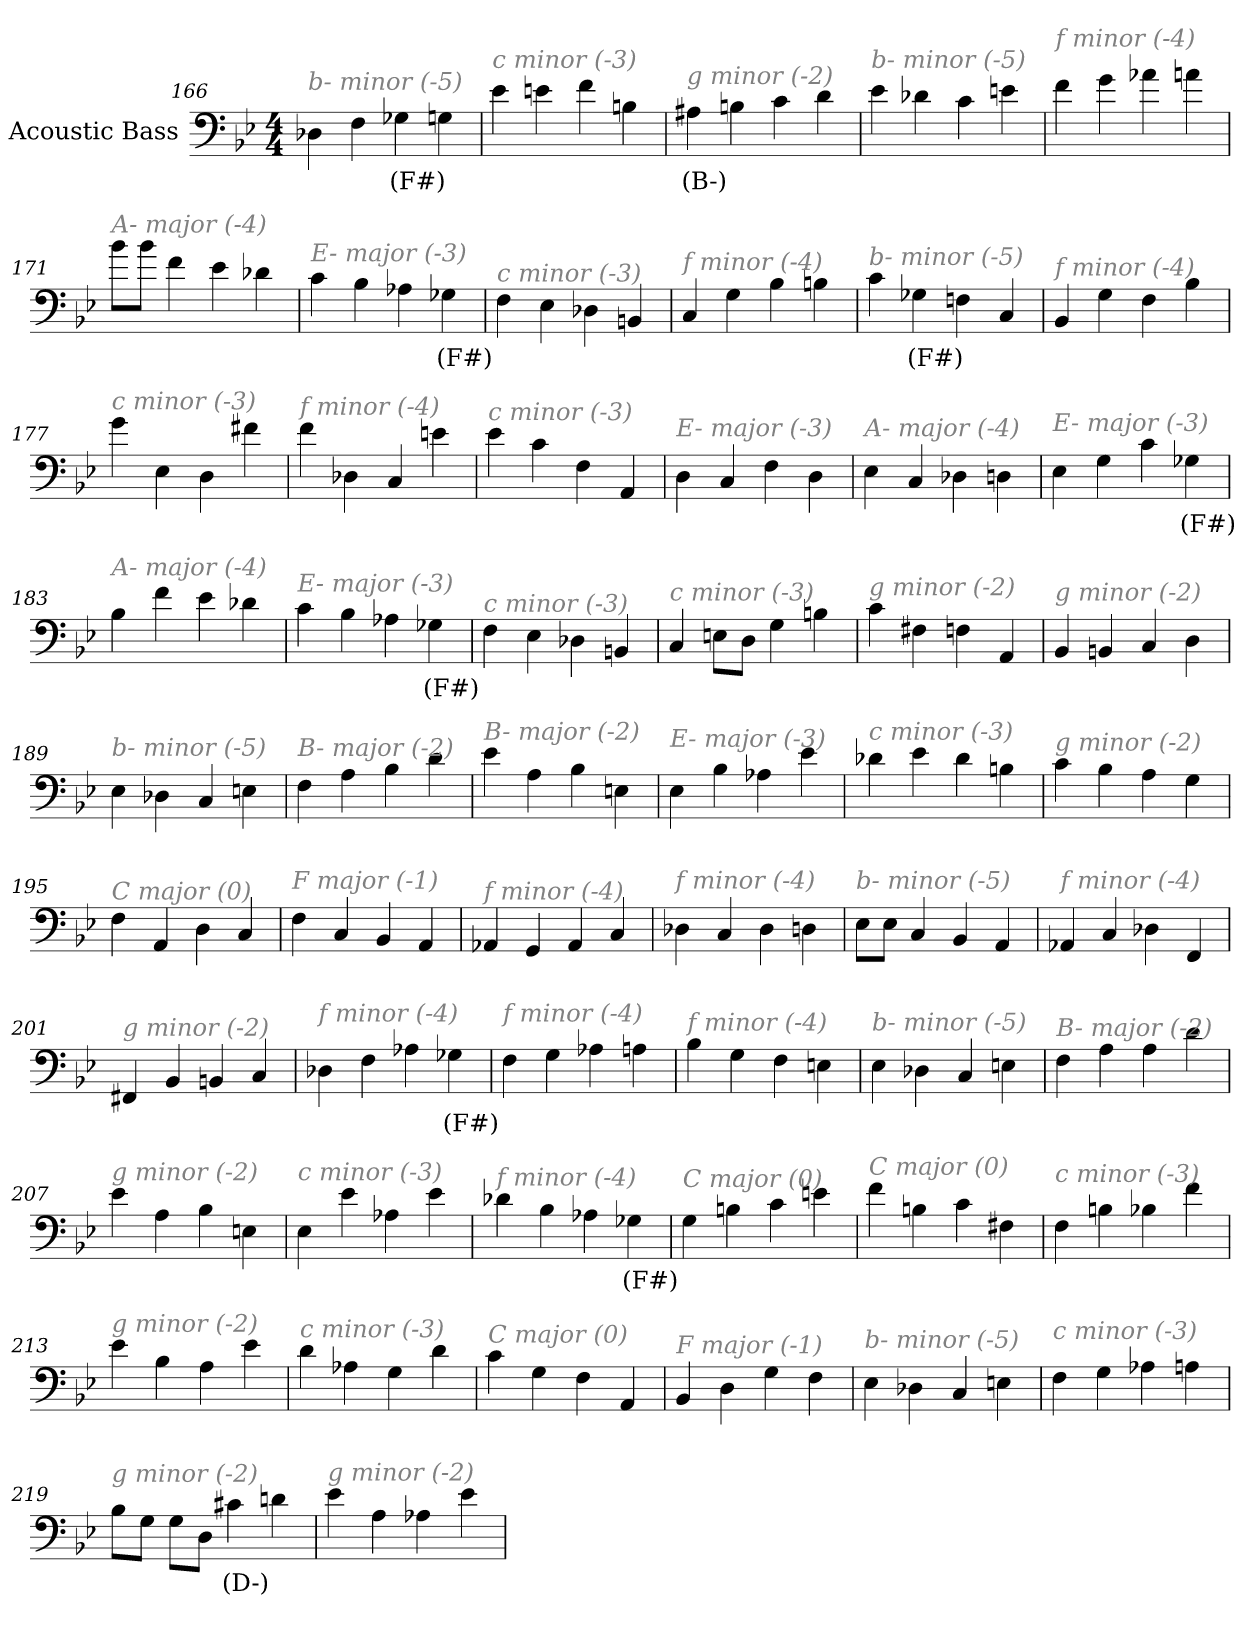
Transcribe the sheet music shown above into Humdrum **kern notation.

**kern	**text
*part1	*part1
*staff1	*staff1
*I"Acoustic Bass	*
*clefF4	*
*ITrd7c12	*
*k[b-e-]	*
*B-:	*
*M4/4	*
=166	=166
!LO:TX:i:color=#808080:t=b- minor (-5)	!
4DD-X	.
4FF	.
4GG-Xi	(F#)
4GG	.
=167	=167
!LO:TX:i:color=#808080:t=c minor (-3)	!
4E-	.
4En	.
4F	.
4BBn	.
=168	=168
!LO:TX:i:color=#808080:t=g minor (-2)	!
4AA#Xj	(B-)
4BBn	.
4C	.
4D	.
=169	=169
!LO:TX:i:color=#808080:t=b- minor (-5)	!
4E-	.
4D-X	.
4C	.
4En	.
=170	=170
!LO:TX:i:color=#808080:t=f minor (-4)	!
4F	.
4G	.
4A-X	.
4An	.
=171	=171
!LO:TX:i:color=#808080:t=A- major (-4)	!
8B-L	.
8B-J	.
4F	.
4E-	.
4D-X	.
=172	=172
!LO:TX:i:color=#808080:t=E- major (-3)	!
4C	.
4BB-	.
4AA-X	.
4GG-Xi	(F#)
=173	=173
!LO:TX:i:color=#808080:t=c minor (-3)	!
4FF	.
4EE-	.
4DD-X	.
4BBBn	.
=174	=174
!LO:TX:i:color=#808080:t=f minor (-4)	!
4CC	.
4GG	.
4BB-	.
4BBn	.
=175	=175
!LO:TX:i:color=#808080:t=b- minor (-5)	!
4C	.
4GG-Xi	(F#)
4FFn	.
4CC	.
=176	=176
!LO:TX:i:color=#808080:t=f minor (-4)	!
4BBB-	.
4GG	.
4FF	.
4BB-	.
=177	=177
!LO:TX:i:color=#808080:t=c minor (-3)	!
4G	.
4EE-	.
4DD	.
4F#X	.
=178	=178
!LO:TX:i:color=#808080:t=f minor (-4)	!
4F	.
4DD-X	.
4CC	.
4En	.
=179	=179
!LO:TX:i:color=#808080:t=c minor (-3)	!
4E-	.
4C	.
4FF	.
4AAA	.
=180	=180
!LO:TX:i:color=#808080:t=E- major (-3)	!
4DD	.
4CC	.
4FF	.
4DD	.
=181	=181
!LO:TX:i:color=#808080:t=A- major (-4)	!
4EE-	.
4CC	.
4DD-X	.
4DDn	.
=182	=182
!LO:TX:i:color=#808080:t=E- major (-3)	!
4EE-	.
4GG	.
4C	.
4GG-Xi	(F#)
=183	=183
!LO:TX:i:color=#808080:t=A- major (-4)	!
4BB-	.
4F	.
4E-	.
4D-X	.
=184	=184
!LO:TX:i:color=#808080:t=E- major (-3)	!
4C	.
4BB-	.
4AA-X	.
4GG-Xi	(F#)
=185	=185
!LO:TX:i:color=#808080:t=c minor (-3)	!
4FF	.
4EE-	.
4DD-X	.
4BBBn	.
=186	=186
!LO:TX:i:color=#808080:t=c minor (-3)	!
4CC	.
8EEnL	.
8DDJ	.
4GG	.
4BBn	.
=187	=187
!LO:TX:i:color=#808080:t=g minor (-2)	!
4C	.
4FF#X	.
4FFn	.
4AAA	.
=188	=188
!LO:TX:i:color=#808080:t=g minor (-2)	!
4BBB-	.
4BBBn	.
4CC	.
4DD	.
=189	=189
!LO:TX:i:color=#808080:t=b- minor (-5)	!
4EE-	.
4DD-X	.
4CC	.
4EEn	.
=190	=190
!LO:TX:i:color=#808080:t=B- major (-2)	!
4FF	.
4AA	.
4BB-	.
4D	.
=191	=191
!LO:TX:i:color=#808080:t=B- major (-2)	!
4E-	.
4AA	.
4BB-	.
4EEn	.
=192	=192
!LO:TX:i:color=#808080:t=E- major (-3)	!
4EE-	.
4BB-	.
4AA-X	.
4E-	.
=193	=193
!LO:TX:i:color=#808080:t=c minor (-3)	!
4D-X	.
4E-	.
4D-	.
4BBn	.
=194	=194
!LO:TX:i:color=#808080:t=g minor (-2)	!
4C	.
4BB-	.
4AA	.
4GG	.
=195	=195
!LO:TX:i:color=#808080:t=C major (0)	!
4FF	.
4AAA	.
4DD	.
4CC	.
=196	=196
!LO:TX:i:color=#808080:t=F major (-1)	!
4FF	.
4CC	.
4BBB-	.
4AAA	.
=197	=197
!LO:TX:i:color=#808080:t=f minor (-4)	!
4AAA-X	.
4GGG	.
4AAA-	.
4CC	.
=198	=198
!LO:TX:i:color=#808080:t=f minor (-4)	!
4DD-X	.
4CC	.
4DD-	.
4DDn	.
=199	=199
!LO:TX:i:color=#808080:t=b- minor (-5)	!
8EE-L	.
8EE-J	.
4CC	.
4BBB-	.
4AAA	.
=200	=200
!LO:TX:i:color=#808080:t=f minor (-4)	!
4AAA-X	.
4CC	.
4DD-X	.
4FFF	.
=201	=201
!LO:TX:i:color=#808080:t=g minor (-2)	!
4FFF#X	.
4BBB-	.
4BBBn	.
4CC	.
=202	=202
!LO:TX:i:color=#808080:t=f minor (-4)	!
4DD-X	.
4FF	.
4AA-X	.
4GG-Xi	(F#)
=203	=203
!LO:TX:i:color=#808080:t=f minor (-4)	!
4FF	.
4GG	.
4AA-X	.
4AAn	.
=204	=204
!LO:TX:i:color=#808080:t=f minor (-4)	!
4BB-	.
4GG	.
4FF	.
4EEn	.
=205	=205
!LO:TX:i:color=#808080:t=b- minor (-5)	!
4EE-	.
4DD-X	.
4CC	.
4EEn	.
=206	=206
!LO:TX:i:color=#808080:t=B- major (-2)	!
4FF	.
4AA	.
4AA	.
4D	.
=207	=207
!LO:TX:i:color=#808080:t=g minor (-2)	!
4E-	.
4AA	.
4BB-	.
4EEn	.
=208	=208
!LO:TX:i:color=#808080:t=c minor (-3)	!
4EE-	.
4E-	.
4AA-X	.
4E-	.
=209	=209
!LO:TX:i:color=#808080:t=f minor (-4)	!
4D-X	.
4BB-	.
4AA-X	.
4GG-Xi	(F#)
=210	=210
!LO:TX:i:color=#808080:t=C major (0)	!
4GG	.
4BBn	.
4C	.
4En	.
=211	=211
!LO:TX:i:color=#808080:t=C major (0)	!
4F	.
4BBn	.
4C	.
4FF#X	.
=212	=212
!LO:TX:i:color=#808080:t=c minor (-3)	!
4FF	.
4BBn	.
4BB-X	.
4F	.
=213	=213
!LO:TX:i:color=#808080:t=g minor (-2)	!
4E-	.
4BB-	.
4AA	.
4E-	.
=214	=214
!LO:TX:i:color=#808080:t=c minor (-3)	!
4D	.
4AA-X	.
4GG	.
4D	.
=215	=215
!LO:TX:i:color=#808080:t=C major (0)	!
4C	.
4GG	.
4FF	.
4AAA	.
=216	=216
!LO:TX:i:color=#808080:t=F major (-1)	!
4BBB-	.
4DD	.
4GG	.
4FF	.
=217	=217
!LO:TX:i:color=#808080:t=b- minor (-5)	!
4EE-	.
4DD-X	.
4CC	.
4EEn	.
=218	=218
!LO:TX:i:color=#808080:t=c minor (-3)	!
4FF	.
4GG	.
4AA-X	.
4AAn	.
=219	=219
!LO:TX:i:color=#808080:t=g minor (-2)	!
8BB-L	.
8GGJ	.
8GGL	.
8DDJ	.
4C#Xi	(D-)
4Dn	.
=220	=220
!LO:TX:i:color=#808080:t=g minor (-2)	!
4E-	.
4AA	.
4AA-X	.
4E-	.
=	=
*-	*-
